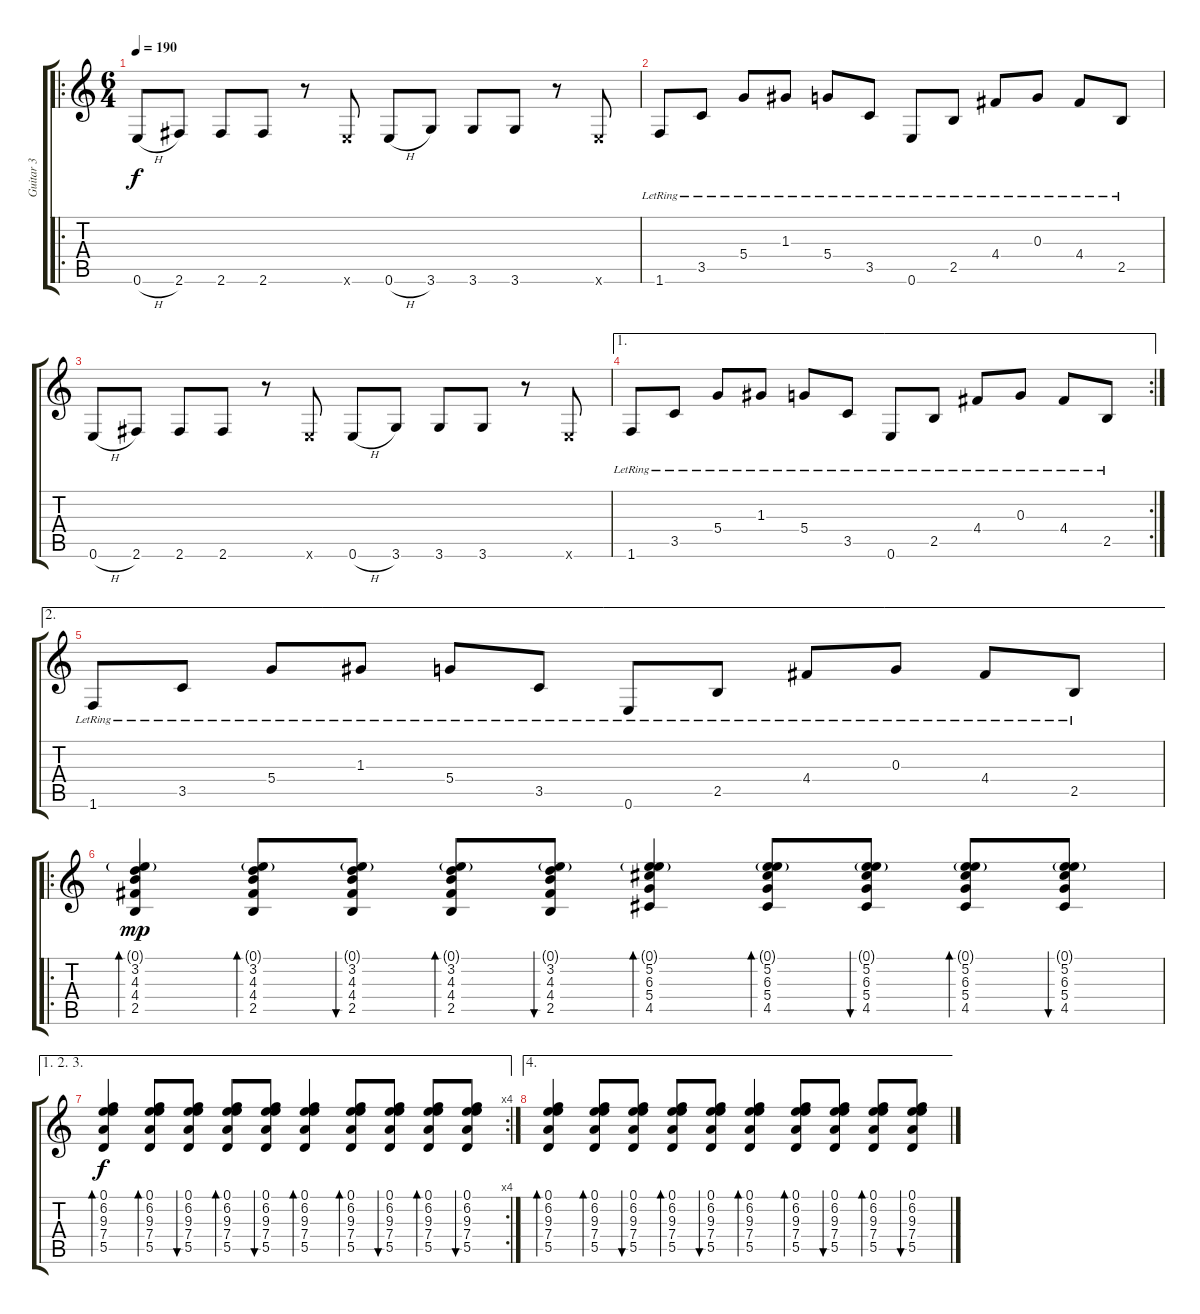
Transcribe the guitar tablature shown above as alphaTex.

\track ("Guitar 3" "Guitar 3") {instrument acousticguitarsteel}
\staff {score tabs}
\tuning (E4 B3 G3 D3 A2 E2) {hide}
\ro
\ts (6 4)
\tempo 190
\clef g2
\ks c
0.6{h}.8{dy f} 2.6.8 2.6.8 2.6.8 r.8 0.6{x}.8 0.6{h}.8 3.6.8 3.6.8 3.6.8 r.8 0.6{x}.8 |
1.6{lr}.8 3.5{lr}.8 5.4{lr}.8 1.3{lr}.8 5.4{lr}.8 3.5{lr}.8 0.6{lr}.8 2.5{lr}.8 4.4{lr}.8 0.3{lr}.8 4.4{lr}.8 2.5{lr}.8 |
0.6{h}.8 2.6.8 2.6.8 2.6.8 r.8 0.6{x}.8 0.6{h}.8 3.6.8 3.6.8 3.6.8 r.8 0.6{x}.8 |
\ae 1
\rc 2
1.6{lr}.8 3.5{lr}.8 5.4{lr}.8 1.3{lr}.8 5.4{lr}.8 3.5{lr}.8 0.6{lr}.8 2.5{lr}.8 4.4{lr}.8 0.3{lr}.8 4.4{lr}.8 2.5{lr}.8 |
\ae 2
1.6{lr}.8 3.5{lr}.8 5.4{lr}.8 1.3{lr}.8 5.4{lr}.8 3.5{lr}.8 0.6{lr}.8 2.5{lr}.8 4.4{lr}.8 0.3{lr}.8 4.4{lr}.8 2.5{lr}.8 |
\ro
(0.1{g} 3.2 4.3 4.4 2.5).4{bd 240 dy mp} (0.1{g} 3.2 4.3 4.4 2.5).8{bd 120} (0.1{g} 3.2 4.3 4.4 2.5).8{bu 120} (0.1{g} 3.2 4.3 4.4 2.5).8{bd 120} (0.1{g} 3.2 4.3 4.4 2.5).8{bu 120} (0.1{g} 5.2 6.3 5.4 4.5).4{bd 120} (0.1{g} 5.2 6.3 5.4 4.5).8{bd 120} (0.1{g} 5.2 6.3 5.4 4.5).8{bu 120} (0.1{g} 5.2 6.3 5.4 4.5).8{bd 120} (0.1{g} 5.2 6.3 5.4 4.5).8{bu 120} |
\ae (1 2 3)
\rc 4
(0.1 6.2 9.3 7.4 5.5).4{bd 120 dy f} (0.1 6.2 9.3 7.4 5.5).8{bd 120} (0.1 6.2 9.3 7.4 5.5).8{bu 120} (0.1 6.2 9.3 7.4 5.5).8{bd 120} (0.1 6.2 9.3 7.4 5.5).8{bu 120} (0.1 6.2 9.3 7.4 5.5).4{bd 120} (0.1 6.2 9.3 7.4 5.5).8{bd 120} (0.1 6.2 9.3 7.4 5.5).8{bu 120} (0.1 6.2 9.3 7.4 5.5).8{bd 120} (0.1 6.2 9.3 7.4 5.5).8{bu 120} |
\ae 4
(0.1 6.2 9.3 7.4 5.5).4{bd 120} (0.1 6.2 9.3 7.4 5.5).8{bd 120} (0.1 6.2 9.3 7.4 5.5).8{bu 120} (0.1 6.2 9.3 7.4 5.5).8{bd 120} (0.1 6.2 9.3 7.4 5.5).8{bu 120} (0.1 6.2 9.3 7.4 5.5).4{bd 120} (0.1 6.2 9.3 7.4 5.5).8{bd 120} (0.1 6.2 9.3 7.4 5.5).8{bu 120} (0.1 6.2 9.3 7.4 5.5).8{bd 120} (0.1 6.2 9.3 7.4 5.5).8{bu 120}
